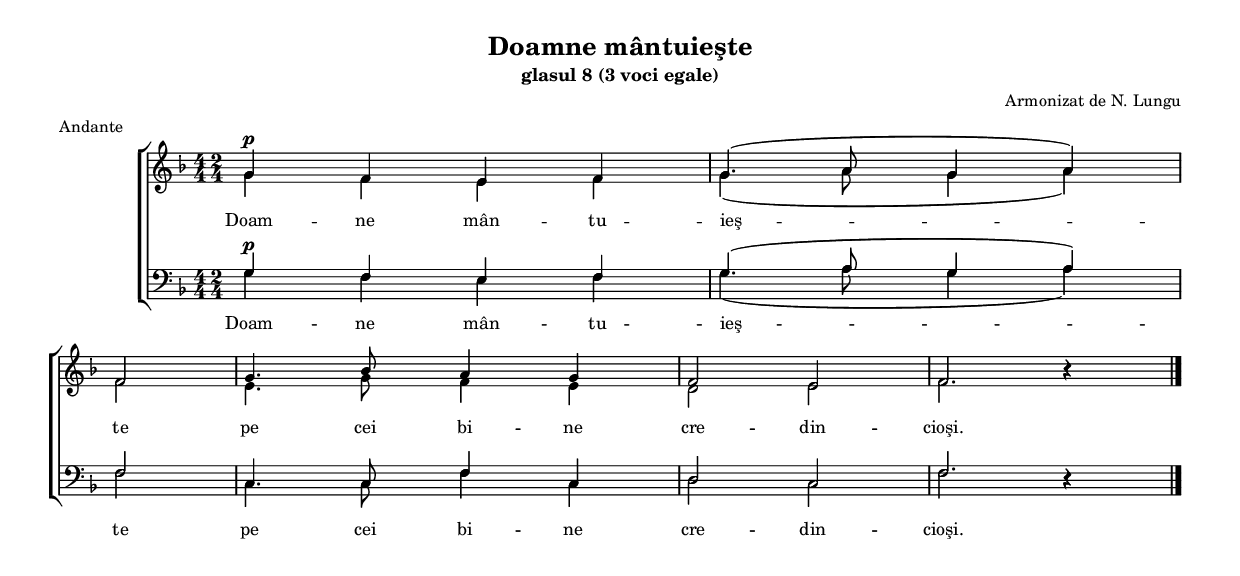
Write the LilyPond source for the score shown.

\version "2.19.80"
\include "defines.ly"
#(define myNoteSpacing 10.0)
\include "preamble.ly"

\header {
  title = "Doamne mântuieşte"
  subtitle = "glasul 8 (3 voci egale)"
  composer = "Armonizat de N. Lungu"
  meter = "Andante"
}

global = {
  \globalPreamble
  \key f \major
  \override Staff.TimeSignature.stencil = #ly:text-interface::print
  \override Staff.TimeSignature.text = #mixedTimeSigMarkup
  \time 4/4
}

womenWords = \lyricmode {
  Doam -- ne mân -- tu -- ieş -- te pe cei bi -- ne cre -- din -- cioşi.
}
menWords = \womenWords

sopMusic = \relative c' {
  \cadenzaOn
  g'4^\p f e f \bar "|"
  g4.( a8 g4 a) \bar "|"
  f2 \bar "|"
  g4. bes8 a4 g \bar "|"
  f2 e \bar "|"
  f2. bes4\rest \bar "|."
}

altoMusic = \relative c' {
  \cadenzaOn
  g'4 f e f
  g4.( a8 g4 a)
  f2
  e4. g8 f4 e
  d2 e
  f2. bes4\rest
}

tenorMusic = \relative c' {
  \cadenzaOn
  g4^\p f e f
  g4.( a8 g4 a)
  f2
  c4. c8 f4 c
  d2 c
  f2. d4\rest
}

bassMusic = \relative c' {
  \cadenzaOn
  g4 f e f
  g4.( a8 g4 a)
  f2
  c4. c8 f4 c
  d2 c
  f2. d4\rest
}

\include "two-staves.ly"
